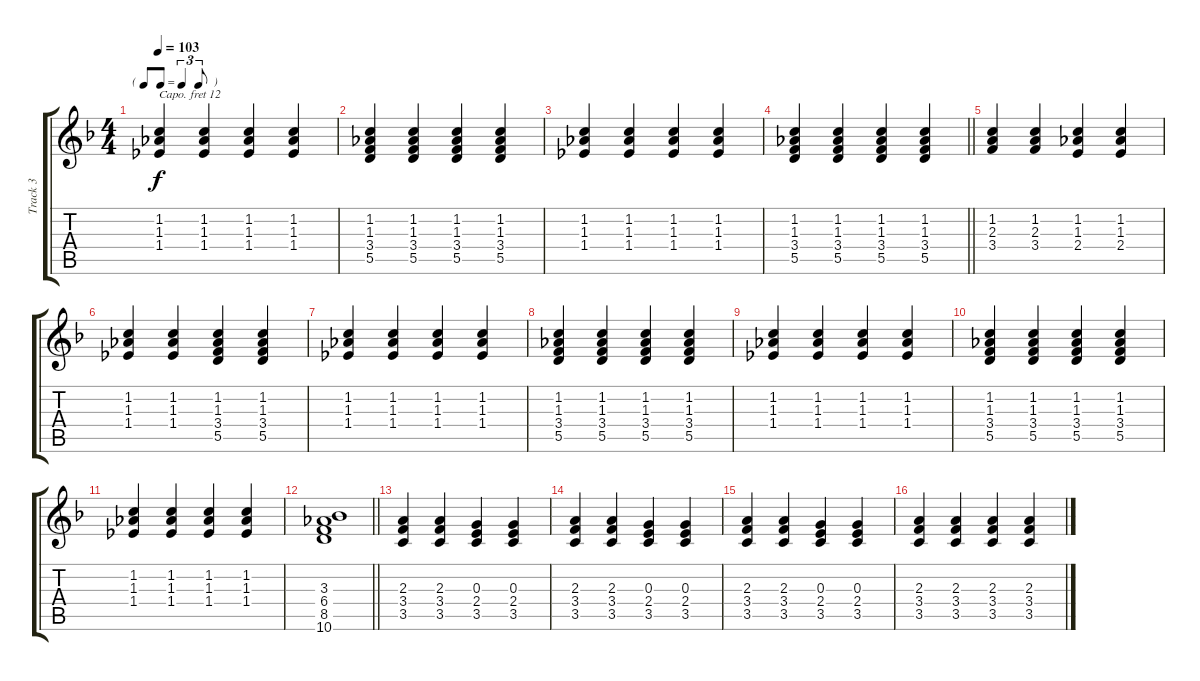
\track ("Track 3" "Track 3") {instrument harpsichord}
\staff {score tabs}
\capo 12
\tuning (E4 B3 G3 D3 A2 E2) {hide}
\ts (4 4)
\tf triplet8th
\tempo 103
\clef g2
\ks f
(1.2 1.3 1.4).4{dy f} (1.2 1.3 1.4).4 (1.2 1.3 1.4).4 (1.2 1.3 1.4).4 |
(1.2 1.3 3.4 5.5).4 (1.2 1.3 3.4 5.5).4 (1.2 1.3 3.4 5.5).4 (1.2 1.3 3.4 5.5).4 |
(1.2 1.3 1.4).4 (1.2 1.3 1.4).4 (1.2 1.3 1.4).4 (1.2 1.3 1.4).4 |
\barLineRight lightlight
(1.2 1.3 3.4 5.5).4 (1.2 1.3 3.4 5.5).4 (1.2 1.3 3.4 5.5).4 (1.2 1.3 3.4 5.5).4 |
(1.2 2.3 3.4).4 (1.2 2.3 3.4).4 (1.2 1.3 2.4).4 (1.2 1.3 2.4).4 |
(1.2 1.3 1.4).4 (1.2 1.3 1.4).4 (1.2 1.3 3.4 5.5).4 (1.2 1.3 3.4 5.5).4 |
(1.2 1.3 1.4).4 (1.2 1.3 1.4).4 (1.2 1.3 1.4).4 (1.2 1.3 1.4).4 |
(1.2 1.3 3.4 5.5).4 (1.2 1.3 3.4 5.5).4 (1.2 1.3 3.4 5.5).4 (1.2 1.3 3.4 5.5).4 |
(1.2 1.3 1.4).4 (1.2 1.3 1.4).4 (1.2 1.3 1.4).4 (1.2 1.3 1.4).4 |
(1.2 1.3 3.4 5.5).4 (1.2 1.3 3.4 5.5).4 (1.2 1.3 3.4 5.5).4 (1.2 1.3 3.4 5.5).4 |
(1.2 1.3 1.4).4 (1.2 1.3 1.4).4 (1.2 1.3 1.4).4 (1.2 1.3 1.4).4 |
\barLineRight lightlight
(3.3 6.4 8.5 10.6).1 |
(2.3 3.4 3.5).4 (2.3 3.4 3.5).4 (0.3 2.4 3.5).4 (0.3 2.4 3.5).4 |
(2.3 3.4 3.5).4 (2.3 3.4 3.5).4 (0.3 2.4 3.5).4 (0.3 2.4 3.5).4 |
(2.3 3.4 3.5).4 (2.3 3.4 3.5).4 (0.3 2.4 3.5).4 (0.3 2.4 3.5).4 |
(2.3 3.4 3.5).4 (2.3 3.4 3.5).4 (2.3 3.4 3.5).4 (2.3 3.4 3.5).4
